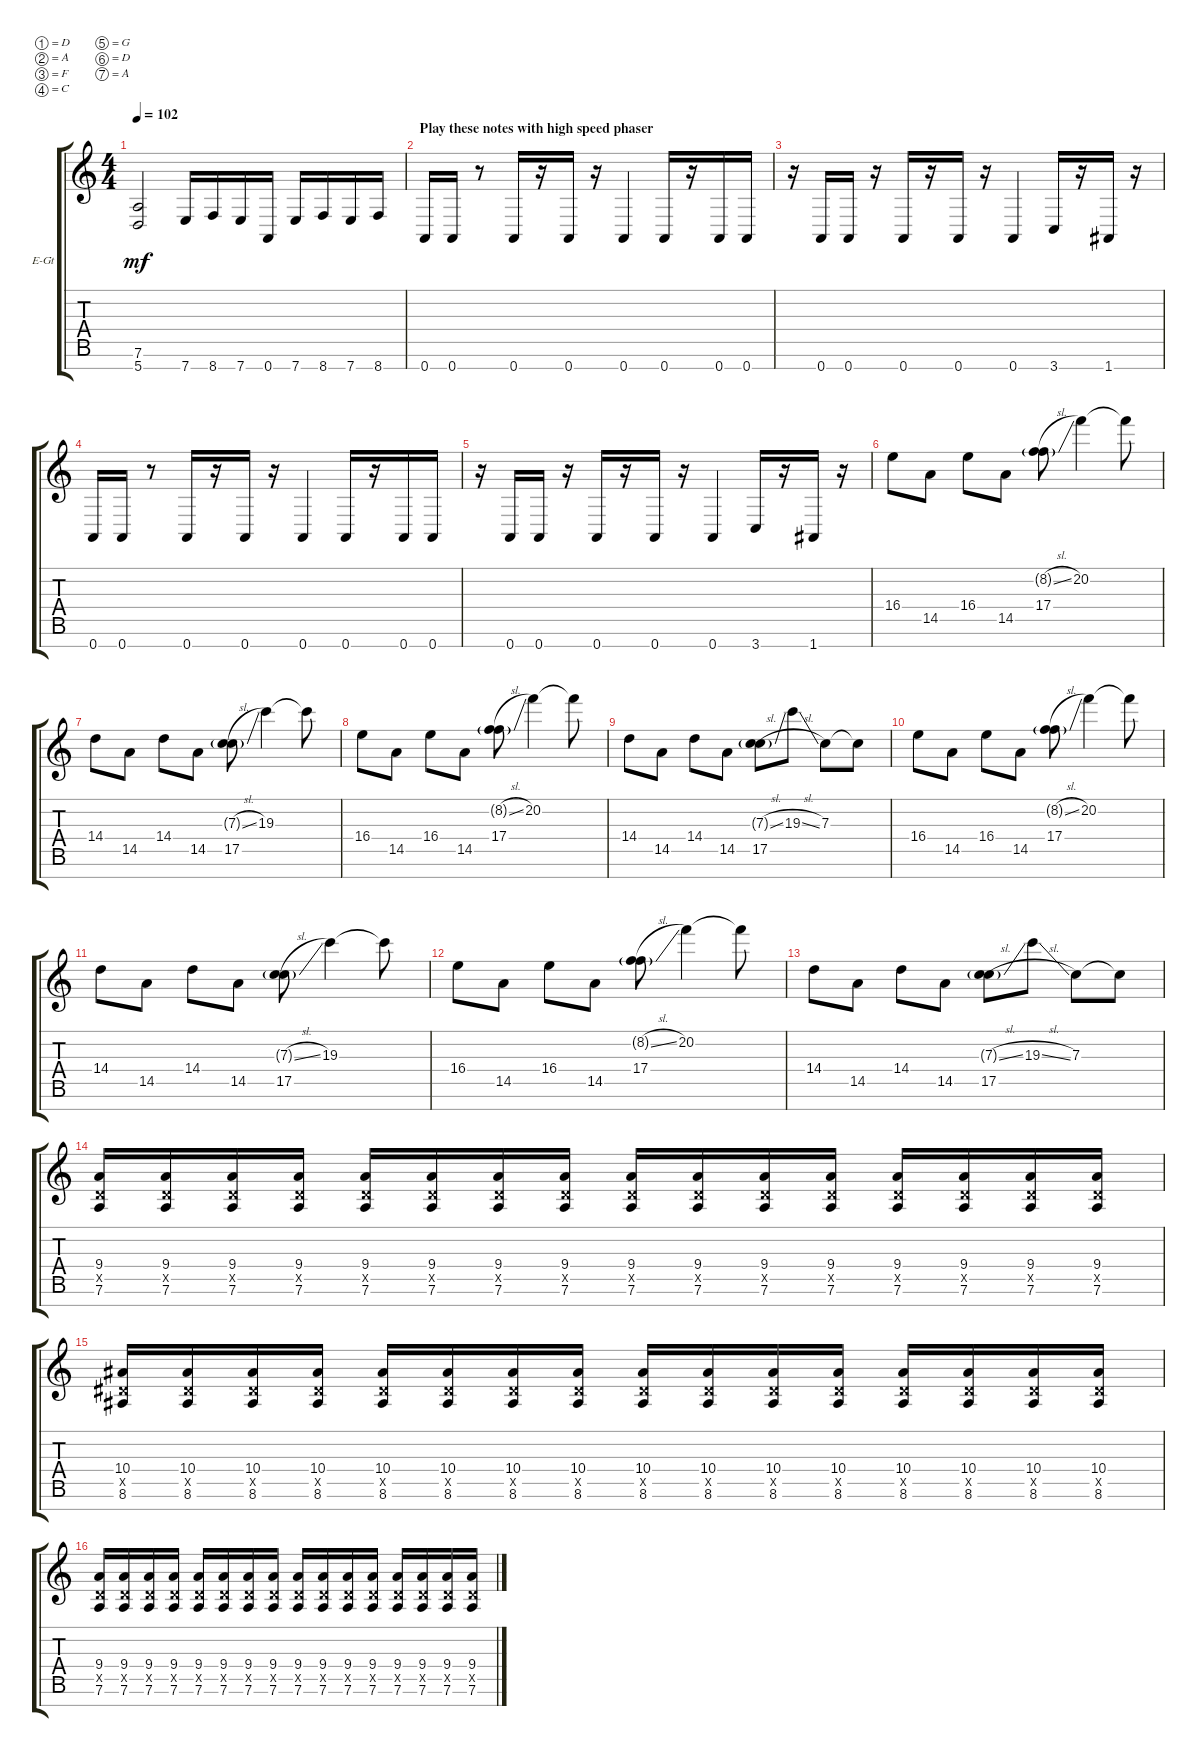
\defaultSystemsLayout 4
\bracketExtendMode groupsimilarinstruments
\firstSystemTrackNameOrientation horizontal
\otherSystemsTrackNameOrientation horizontal
\track ("Guitar left" "E-Gt") {instrument distortionguitar}
\staff {score tabs}
\tuning (D4 A3 F3 C3 G2 D2 A1)
\ts (4 4)
\tempo 102
\clef g2
\ks c
(5.7 7.6).2{dy mf} 7.7.16 8.7.16 7.7.16 0.7.16 7.7.16 8.7.16 7.7.16 8.7.16 |
\section ("" "Play these notes with high speed phaser")
0.7.16 0.7.16 r.8 0.7.16 r.16 0.7.16 r.16 0.7.4 0.7.16 r.16 0.7.16 0.7.16 |
r.16 0.7.16 0.7.16 r.16 0.7.16 r.16 0.7.16 r.16 0.7.4 3.7.16 r.16 1.7.16 r.16 |
0.7.16 0.7.16 r.8 0.7.16 r.16 0.7.16 r.16 0.7.4 0.7.16 r.16 0.7.16 0.7.16 |
r.16 0.7.16 0.7.16 r.16 0.7.16 r.16 0.7.16 r.16 0.7.4 3.7.16 r.16 1.7.16 r.16 |
16.4.8 14.5.8 16.4.8 14.5.8 (8.2{sl g} 17.4).8 20.2.4 20.2{t}.8 |
14.4.8 14.5.8 14.4.8 14.5.8 (17.5 7.3{sl g}).8 19.3.4 19.3{t}.8 |
16.4.8 14.5.8 16.4.8 14.5.8 (8.2{sl g} 17.4).8 20.2.4 20.2{t}.8 |
14.4.8 14.5.8 14.4.8 14.5.8 (17.5 7.3{sl g}).8 19.3{sl}.8 7.3.8 7.3{t}.8 |
16.4.8 14.5.8 16.4.8 14.5.8 (8.2{sl g} 17.4).8 20.2.4 20.2{t}.8 |
14.4.8 14.5.8 14.4.8 14.5.8 (17.5 7.3{sl g}).8 19.3.4 19.3{t}.8 |
16.4.8 14.5.8 16.4.8 14.5.8 (8.2{sl g} 17.4).8 20.2.4 20.2{t}.8 |
14.4.8 14.5.8 14.4.8 14.5.8 (17.5 7.3{sl g}).8 19.3{sl}.8 7.3.8 7.3{t}.8 |
(7.6 7.5{x} 9.4).16 (7.6 7.5{x} 9.4).16 (7.6 7.5{x} 9.4).16 (7.6 7.5{x} 9.4).16 (7.6 7.5{x} 9.4).16 (7.6 7.5{x} 9.4).16 (7.6 7.5{x} 9.4).16 (7.6 7.5{x} 9.4).16 (7.6 7.5{x} 9.4).16 (7.6 7.5{x} 9.4).16 (7.6 7.5{x} 9.4).16 (7.6 7.5{x} 9.4).16 (7.6 7.5{x} 9.4).16 (7.6 7.5{x} 9.4).16 (7.6 7.5{x} 9.4).16 (7.6 7.5{x} 9.4).16 |
(8.6 10.4 8.5{x}).16 (8.6 10.4 8.5{x}).16 (8.6 10.4 8.5{x}).16 (8.6 10.4 8.5{x}).16 (8.6 10.4 8.5{x}).16 (8.6 10.4 8.5{x}).16 (8.6 10.4 8.5{x}).16 (8.6 10.4 8.5{x}).16 (8.6 10.4 8.5{x}).16 (8.6 10.4 8.5{x}).16 (8.6 10.4 8.5{x}).16 (8.6 10.4 8.5{x}).16 (8.6 10.4 8.5{x}).16 (8.6 10.4 8.5{x}).16 (8.6 10.4 8.5{x}).16 (8.6 10.4 8.5{x}).16 |
(7.6 7.5{x} 9.4).16 (7.6 7.5{x} 9.4).16 (7.6 7.5{x} 9.4).16 (7.6 7.5{x} 9.4).16 (7.6 7.5{x} 9.4).16 (7.6 7.5{x} 9.4).16 (7.6 7.5{x} 9.4).16 (7.6 7.5{x} 9.4).16 (7.6 7.5{x} 9.4).16 (7.6 7.5{x} 9.4).16 (7.6 7.5{x} 9.4).16 (7.6 7.5{x} 9.4).16 (7.6 7.5{x} 9.4).16 (7.6 7.5{x} 9.4).16 (7.6 7.5{x} 9.4).16 (7.6 7.5{x} 9.4).16
